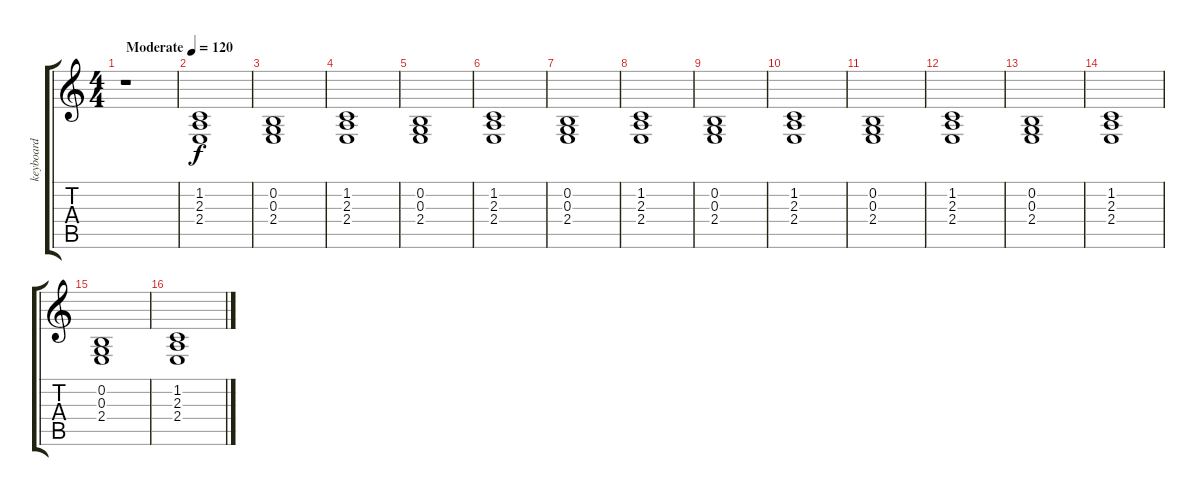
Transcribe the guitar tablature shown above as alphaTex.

\track ("keyboard" "keyboard") {instrument synthstrings1}
\staff {score tabs}
\tuning (E4 B3 G3 D3 A2 E2) {hide}
\ts (4 4)
\tempo (120 "Moderate")
\clef g2
\ks c
r.1{dy f instrument synthstrings1} |
(1.2 2.3 2.4).1 |
(0.2 0.3 2.4).1 |
(1.2 2.3 2.4).1 |
(0.2 0.3 2.4).1 |
(1.2 2.3 2.4).1 |
(0.2 0.3 2.4).1 |
(1.2 2.3 2.4).1 |
(0.2 0.3 2.4).1 |
(1.2 2.3 2.4).1 |
(0.2 0.3 2.4).1 |
(1.2 2.3 2.4).1 |
(0.2 0.3 2.4).1 |
(1.2 2.3 2.4).1 |
(0.2 0.3 2.4).1 |
(1.2 2.3 2.4).1
